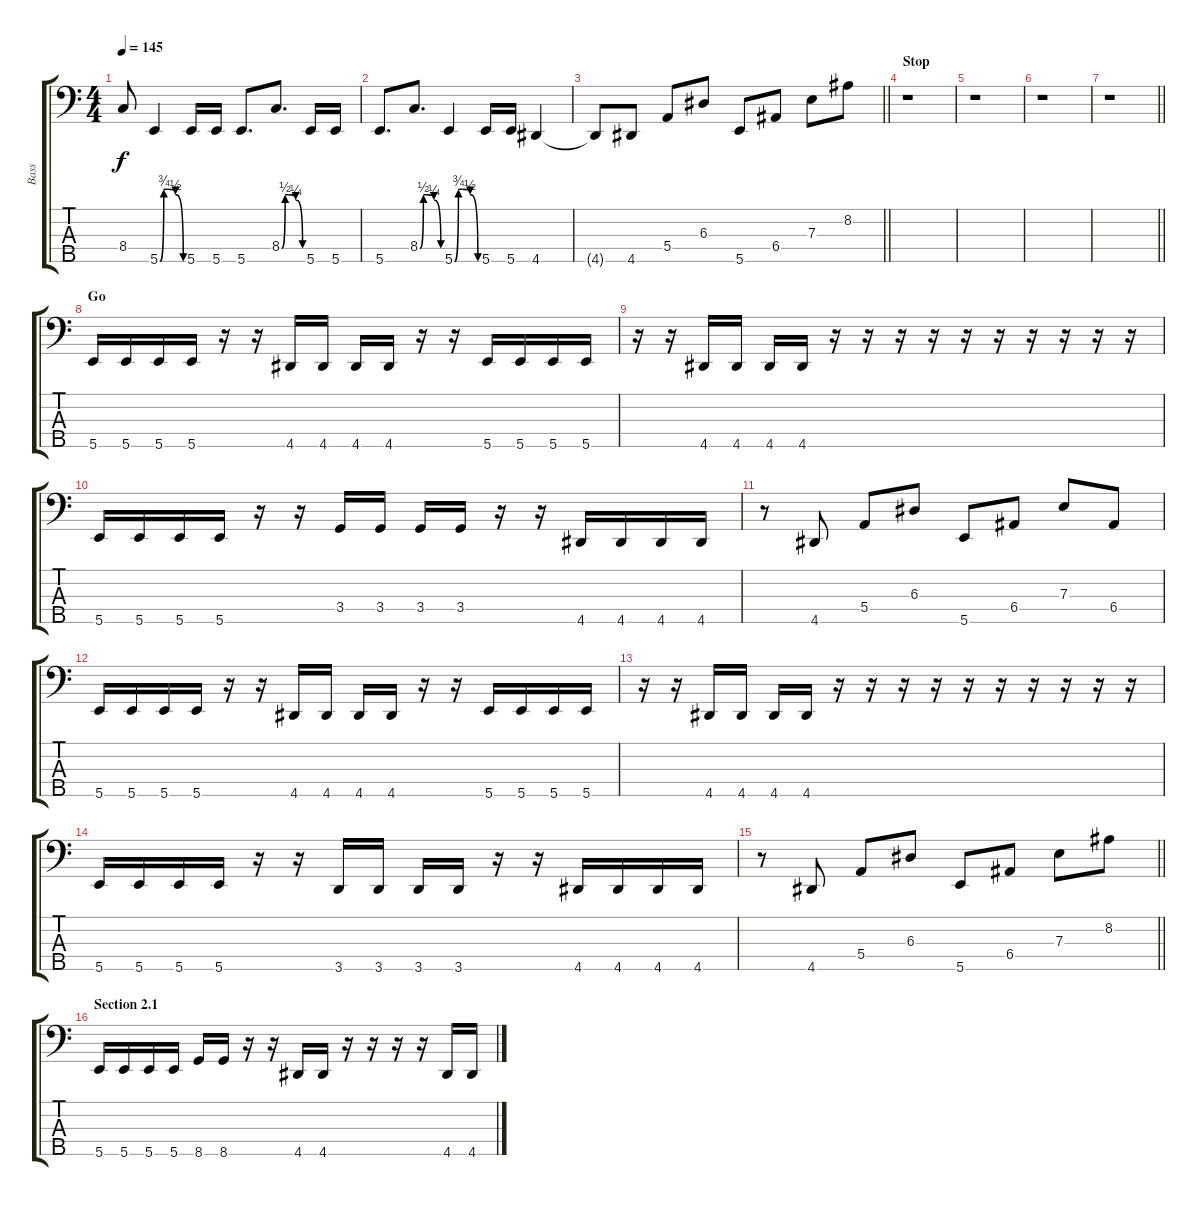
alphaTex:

\track ("Bass" "Bass") {instrument electricbassfinger}
\staff {score tabs}
\tuning (G2 D2 A1 E1 B0) {hide}
\ts (4 4)
\tempo 145
\clef f4
\ks c
8.4{t}.8{dy f} 5.5{be (custom 0 0 10 3 20 3 40 2 60 0)}.4 5.5.16 5.5.16 5.5.8{d} 8.4{be (custom 0 0 10 2 20 2 40 1 60 0)}.8{d} 5.5.16 5.5.16 |
5.5.8{d} 8.4{be (custom 0 0 10 2 20 2 40 1 60 0)}.8{d} 5.5{be (custom 0 0 10 3 20 3 40 2 60 0)}.4 5.5.16 5.5.16 4.5.4 |
\barLineRight lightlight
4.5{t}.8 4.5.8 5.4.8 6.3.8 5.5.8 6.4.8 7.3.8 8.2.8 |
\section ("" "Stop")
r.1 |
r.1 |
r.1 |
\barLineRight lightlight
r.1 |
\section ("" "Go")
5.5.16 5.5.16 5.5.16 5.5.16 r.16 r.16 4.5.16 4.5.16 4.5.16 4.5.16 r.16 r.16 5.5.16 5.5.16 5.5.16 5.5.16 |
r.16 r.16 4.5.16 4.5.16 4.5.16 4.5.16 r.16 r.16 r.16 r.16 r.16 r.16 r.16 r.16 r.16 r.16 |
5.5.16 5.5.16 5.5.16 5.5.16 r.16 r.16 3.4.16 3.4.16 3.4.16 3.4.16 r.16 r.16 4.5.16 4.5.16 4.5.16 4.5.16 |
r.8 4.5.8 5.4.8 6.3.8 5.5.8 6.4.8 7.3.8 6.4.8 |
5.5.16 5.5.16 5.5.16 5.5.16 r.16 r.16 4.5.16 4.5.16 4.5.16 4.5.16 r.16 r.16 5.5.16 5.5.16 5.5.16 5.5.16 |
r.16 r.16 4.5.16 4.5.16 4.5.16 4.5.16 r.16 r.16 r.16 r.16 r.16 r.16 r.16 r.16 r.16 r.16 |
5.5.16 5.5.16 5.5.16 5.5.16 r.16 r.16 3.5.16 3.5.16 3.5.16 3.5.16 r.16 r.16 4.5.16 4.5.16 4.5.16 4.5.16 |
\barLineRight lightlight
r.8 4.5.8 5.4.8 6.3.8 5.5.8 6.4.8 7.3.8 8.2.8 |
\section ("" "Section 2.1")
5.5.16 5.5.16 5.5.16 5.5.16 8.5.16 8.5.16 r.16 r.16 4.5.16 4.5.16 r.16 r.16 r.16 r.16 4.5.16 4.5.16
